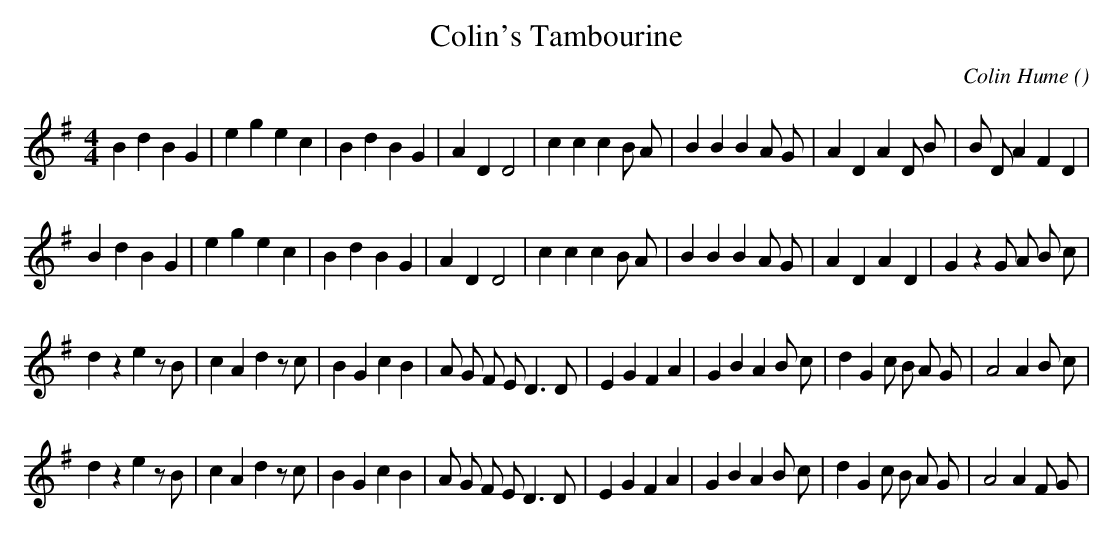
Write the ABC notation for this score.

X:1
T: Colin's Tambourine
C:Colin Hume
O:
M:4/4
K:G
K:G
M:4/4
L:1/16
B4 d4 B4 G4 |e4 g4 e4 c4 |B4 d4 B4 G4 |A4 D4 D8 |c4 c4 c4 B2 A2 |B4 B4B4 A2 G2 |A4 D4 A4 D2 B2|B2 D2 A4 F4 D4 |
B4 d4 B4 G4 |e4 g4 e4 c4 |B4 d4 B4 G4 |A4 D4 D8 |c4 c4 c4 B2 A2 |B4 B4B4 A2 G2 |A4 D4 A4 D4 |G4 z4 G2 A2 B2 c2 |
d4 z4 e4 z2 B2 |c4 A4 d4 z2 c2 |B4 G4 c4 B4 |A2 G2 F2 E2 D6 D2 |E4 G4 F4 A4 |G4 B4 A4 B2 c2 |d4 G4 c2 B2 A2 G2 |A8A4 B2 c2 |
d4 z4 e4 z2 B2 |c4 A4 d4 z2 c2 |B4 G4 c4 B4 |A2 G2 F2 E2 D6 D2 |E4 G4 F4 A4 |G4 B4 A4 B2 c2 |d4 G4 c2 B2 A2 G2 |A8A4 F2 G2 |
